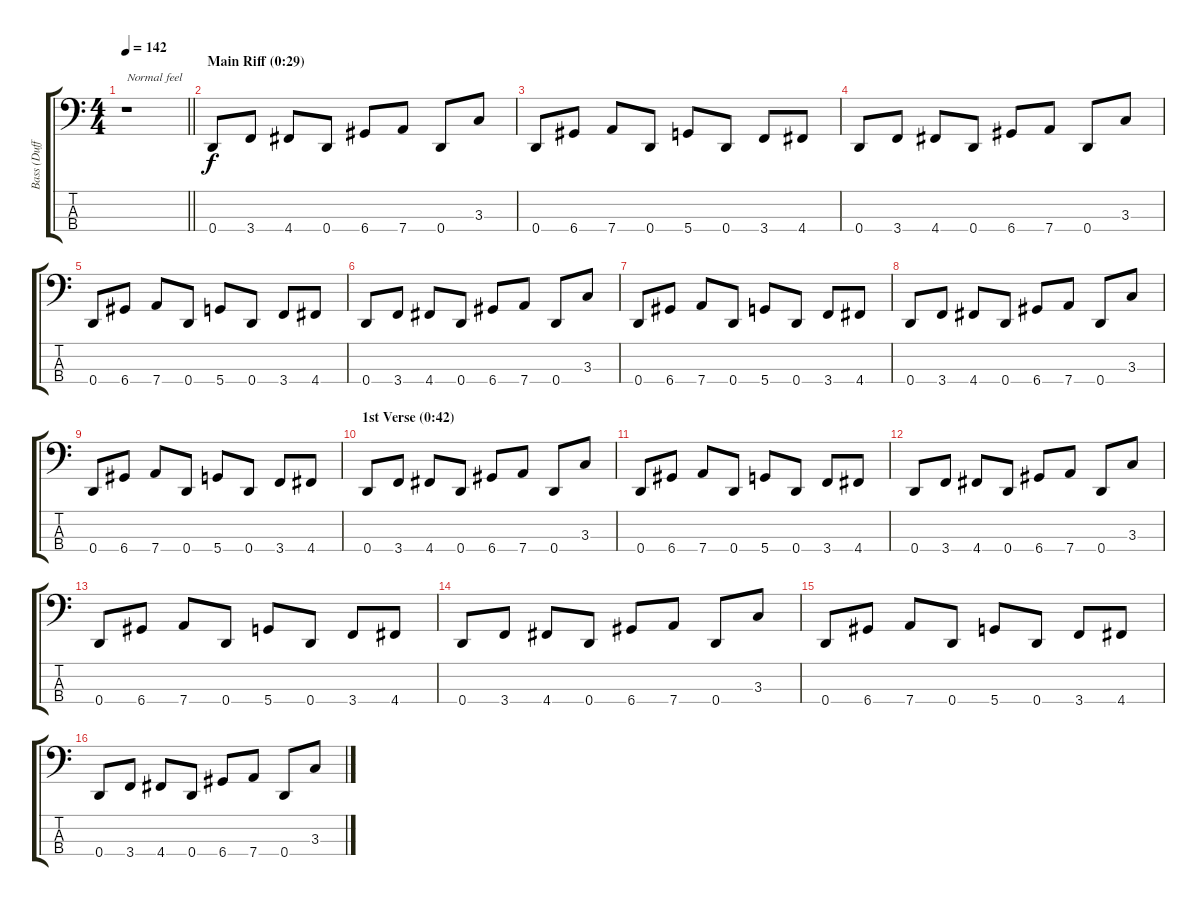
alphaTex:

\track ("Bass (Duff McKagan)" "Bass (Duff") {instrument electricbasspick}
\staff {score tabs}
\tuning (G2 D2 A1 D1) {hide}
\ts (4 4)
\tempo 142
\clef f4
\barLineRight lightlight
\ks c
r.1{txt "Normal feel" dy f} |
\section ("" "Main Riff (0:29)")
0.4.8 3.4.8 4.4.8 0.4.8 6.4.8 7.4.8 0.4.8 3.3.8 |
0.4.8 6.4.8 7.4.8 0.4.8 5.4.8 0.4.8 3.4.8 4.4.8 |
0.4.8 3.4.8 4.4.8 0.4.8 6.4.8 7.4.8 0.4.8 3.3.8 |
0.4.8 6.4.8 7.4.8 0.4.8 5.4.8 0.4.8 3.4.8 4.4.8 |
0.4.8 3.4.8 4.4.8 0.4.8 6.4.8 7.4.8 0.4.8 3.3.8 |
0.4.8 6.4.8 7.4.8 0.4.8 5.4.8 0.4.8 3.4.8 4.4.8 |
0.4.8 3.4.8 4.4.8 0.4.8 6.4.8 7.4.8 0.4.8 3.3.8 |
0.4.8 6.4.8 7.4.8 0.4.8 5.4.8 0.4.8 3.4.8 4.4.8 |
\section ("" "1st Verse (0:42)")
0.4.8 3.4.8 4.4.8 0.4.8 6.4.8 7.4.8 0.4.8 3.3.8 |
0.4.8 6.4.8 7.4.8 0.4.8 5.4.8 0.4.8 3.4.8 4.4.8 |
0.4.8 3.4.8 4.4.8 0.4.8 6.4.8 7.4.8 0.4.8 3.3.8 |
0.4.8 6.4.8 7.4.8 0.4.8 5.4.8 0.4.8 3.4.8 4.4.8 |
0.4.8 3.4.8 4.4.8 0.4.8 6.4.8 7.4.8 0.4.8 3.3.8 |
0.4.8 6.4.8 7.4.8 0.4.8 5.4.8 0.4.8 3.4.8 4.4.8 |
0.4.8 3.4.8 4.4.8 0.4.8 6.4.8 7.4.8 0.4.8 3.3.8
